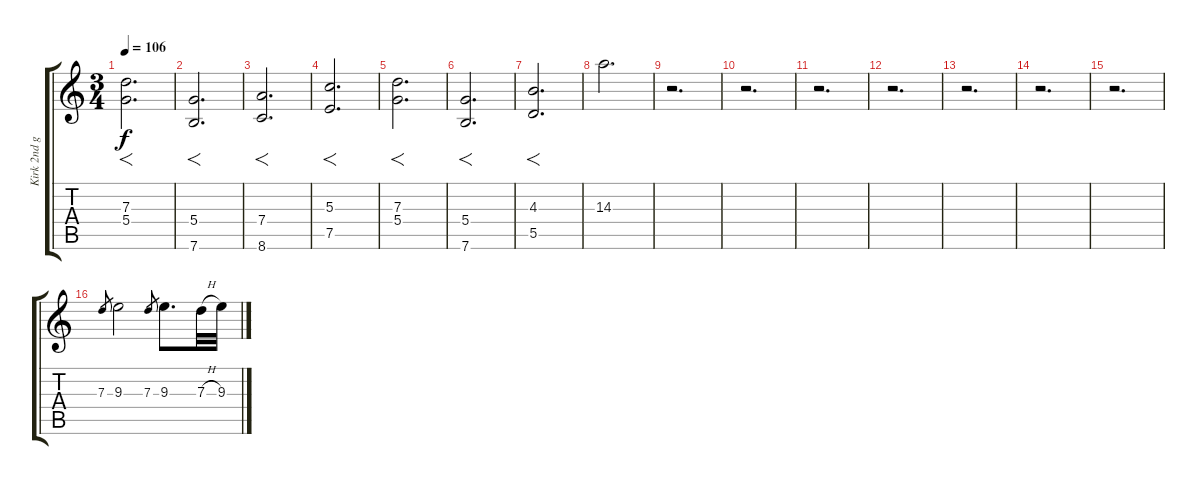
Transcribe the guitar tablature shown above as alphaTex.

\track ("Kirk 2nd guitar" "Kirk 2nd g") {instrument distortionguitar}
\staff {score tabs}
\tuning (E4 B3 G3 D3 A2 E2) {hide}
\ts (3 4)
\tempo 106
\clef g2
\ks c
(7.3 5.4).2{f d dy f} |
(5.4 7.6).2{f d} |
(7.4 8.6).2{f d} |
(5.3 7.5).2{f d} |
(7.3 5.4).2{f d} |
(5.4 7.6).2{f d} |
(4.3 5.5).2{f d} |
14.3.2{d} |
r.2{d} |
r.2{d} |
r.2{d} |
r.2{d} |
r.2{d} |
r.2{d} |
r.2{d} |
7.3.8{gr} 9.3.2 7.3.8{gr} 9.3.8{d} 7.3{h}.32 9.3{h}.32
